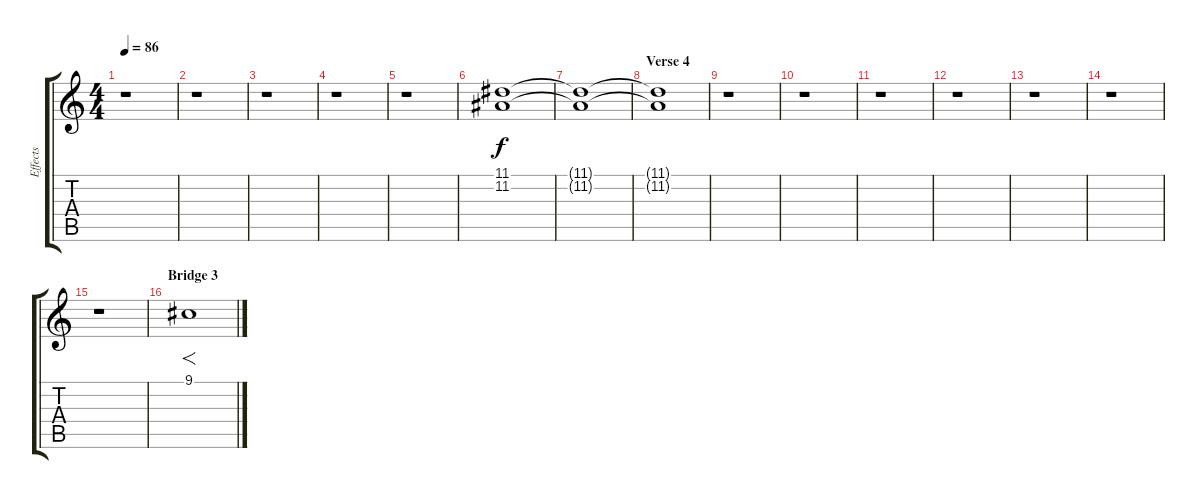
\track ("Effects" "Effects") {instrument stringensemble2}
\staff {score tabs}
\tuning (E4 B3 G3 D3 A2 E2) {hide}
\ts (4 4)
\tempo 86
\clef g2
\ks c
r.1{dy f} |
r.1 |
r.1 |
r.1 |
r.1 |
(11.1 11.2).1{volume 16} |
(11.1{t} 11.2{t}).1{volume 0} |
\section ("" "Verse 4")
(11.1{t} 11.2{t}).1 |
r.1 |
r.1 |
r.1 |
r.1 |
r.1 |
r.1 |
r.1 |
\section ("" "Bridge 3")
9.1.1{f volume 10}
